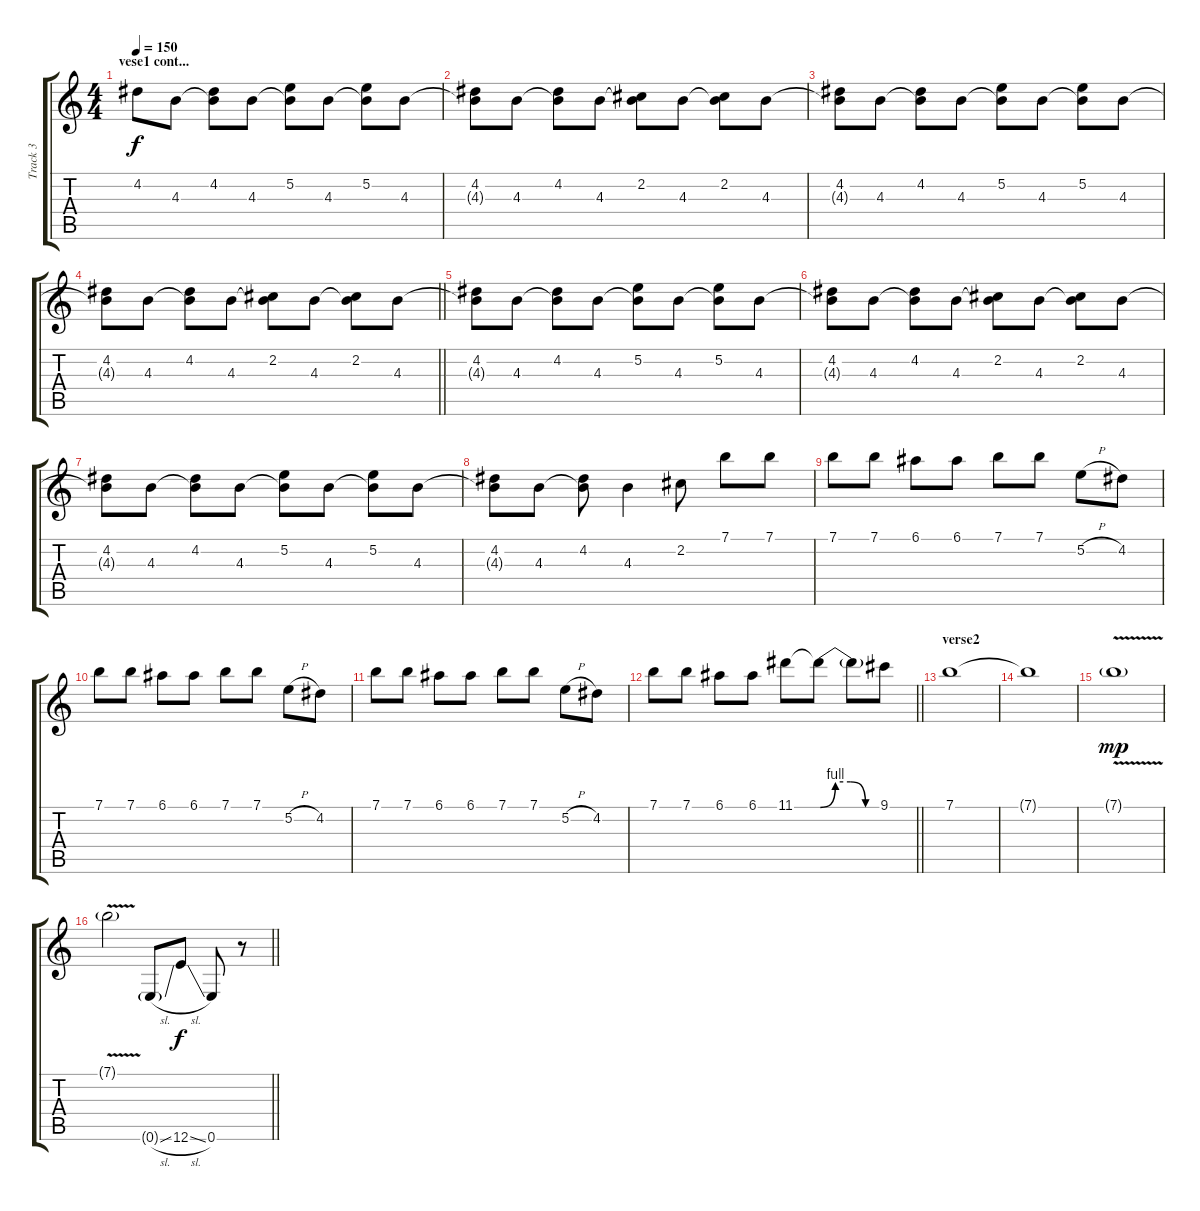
\track ("Track 3" "Track 3") {instrument electricguitarjazz}
\staff {score tabs}
\tuning (E4 B3 G3 D3 A2 E2) {hide}
\ts (4 4)
\section ("" "vese1 cont...")
\tempo 150
\clef g2
\ks c
4.2.8{dy f} 4.3.8 (4.2 4.3{t}).8 4.3.8 (5.2 4.3{t}).8 4.3.8 (5.2 4.3{t}).8 4.3.8 |
(4.2 4.3{t}).8 4.3.8 (4.2 4.3{t}).8 4.3.8 (2.2 4.3{t}).8 4.3.8 (2.2 4.3{t}).8 4.3.8 |
(4.2 4.3{t}).8 4.3.8 (4.2 4.3{t}).8 4.3.8 (5.2 4.3{t}).8 4.3.8 (5.2 4.3{t}).8 4.3.8 |
\barLineRight lightlight
(4.2 4.3{t}).8 4.3.8 (4.2 4.3{t}).8 4.3.8 (2.2 4.3{t}).8 4.3.8 (2.2 4.3{t}).8 4.3.8 |
(4.2 4.3{t}).8 4.3.8 (4.2 4.3{t}).8 4.3.8 (5.2 4.3{t}).8 4.3.8 (5.2 4.3{t}).8 4.3.8 |
(4.2 4.3{t}).8 4.3.8 (4.2 4.3{t}).8 4.3.8 (2.2 4.3{t}).8 4.3.8 (2.2 4.3{t}).8 4.3.8 |
(4.2 4.3{t}).8 4.3.8 (4.2 4.3{t}).8 4.3.8 (5.2 4.3{t}).8 4.3.8 (5.2 4.3{t}).8 4.3.8 |
(4.2 4.3{t}).8 4.3.8 (4.2 4.3{t}).8 4.3.4 2.2.8 7.1.8 7.1.8 |
7.1.8 7.1.8 6.1.8 6.1.8 7.1.8 7.1.8 5.2{h}.8 4.2.8 |
7.1.8 7.1.8 6.1.8 6.1.8 7.1.8 7.1.8 5.2{h}.8 4.2.8 |
7.1.8 7.1.8 6.1.8 6.1.8 7.1.8 7.1.8 5.2{h}.8 4.2.8 |
\barLineRight lightlight
7.1.8 7.1.8 6.1.8 6.1.8 11.1.8 11.1{be (custom 0 0 15 4 30 4 45 0 60 0) t}.8 11.1{t}.8 9.1.8 |
\section ("" "verse2")
7.1.1 |
7.1{t}.1 |
7.1{v g}.1{dy mp} |
\barLineRight lightlight
7.1{v g}.2 0.6{sl g}.8 12.6{sl}.8{dy f} 0.6.8 r.8
